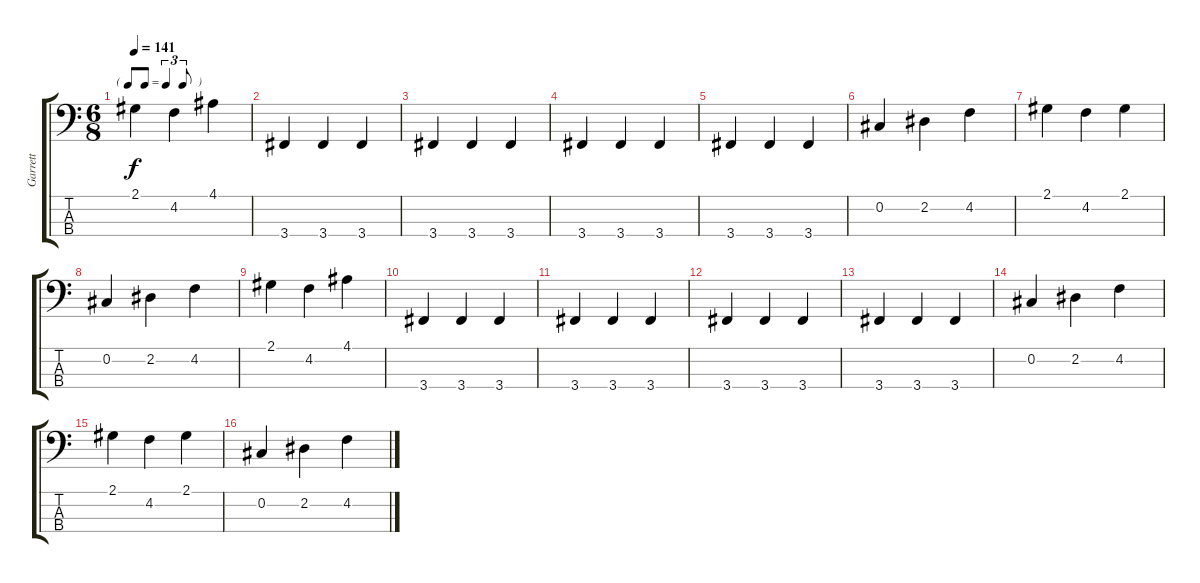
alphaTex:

\track ("Garrett" "Garrett") {instrument electricbassfinger}
\staff {score tabs}
\tuning (Gb2 Db2 Ab1 Eb1) {hide}
\ts (6 8)
\tf triplet8th
\tempo 141
\clef f4
\ks c
2.1.4{dy f} 4.2.4 4.1.4 |
3.4.4 3.4.4 3.4.4 |
3.4.4 3.4.4 3.4.4 |
3.4.4 3.4.4 3.4.4 |
3.4.4 3.4.4 3.4.4 |
0.2.4 2.2.4 4.2.4 |
2.1.4 4.2.4 2.1.4 |
0.2.4 2.2.4 4.2.4 |
2.1.4 4.2.4 4.1.4 |
3.4.4 3.4.4 3.4.4 |
3.4.4 3.4.4 3.4.4 |
3.4.4 3.4.4 3.4.4 |
3.4.4 3.4.4 3.4.4 |
0.2.4 2.2.4 4.2.4 |
2.1.4 4.2.4 2.1.4 |
0.2.4 2.2.4 4.2.4
